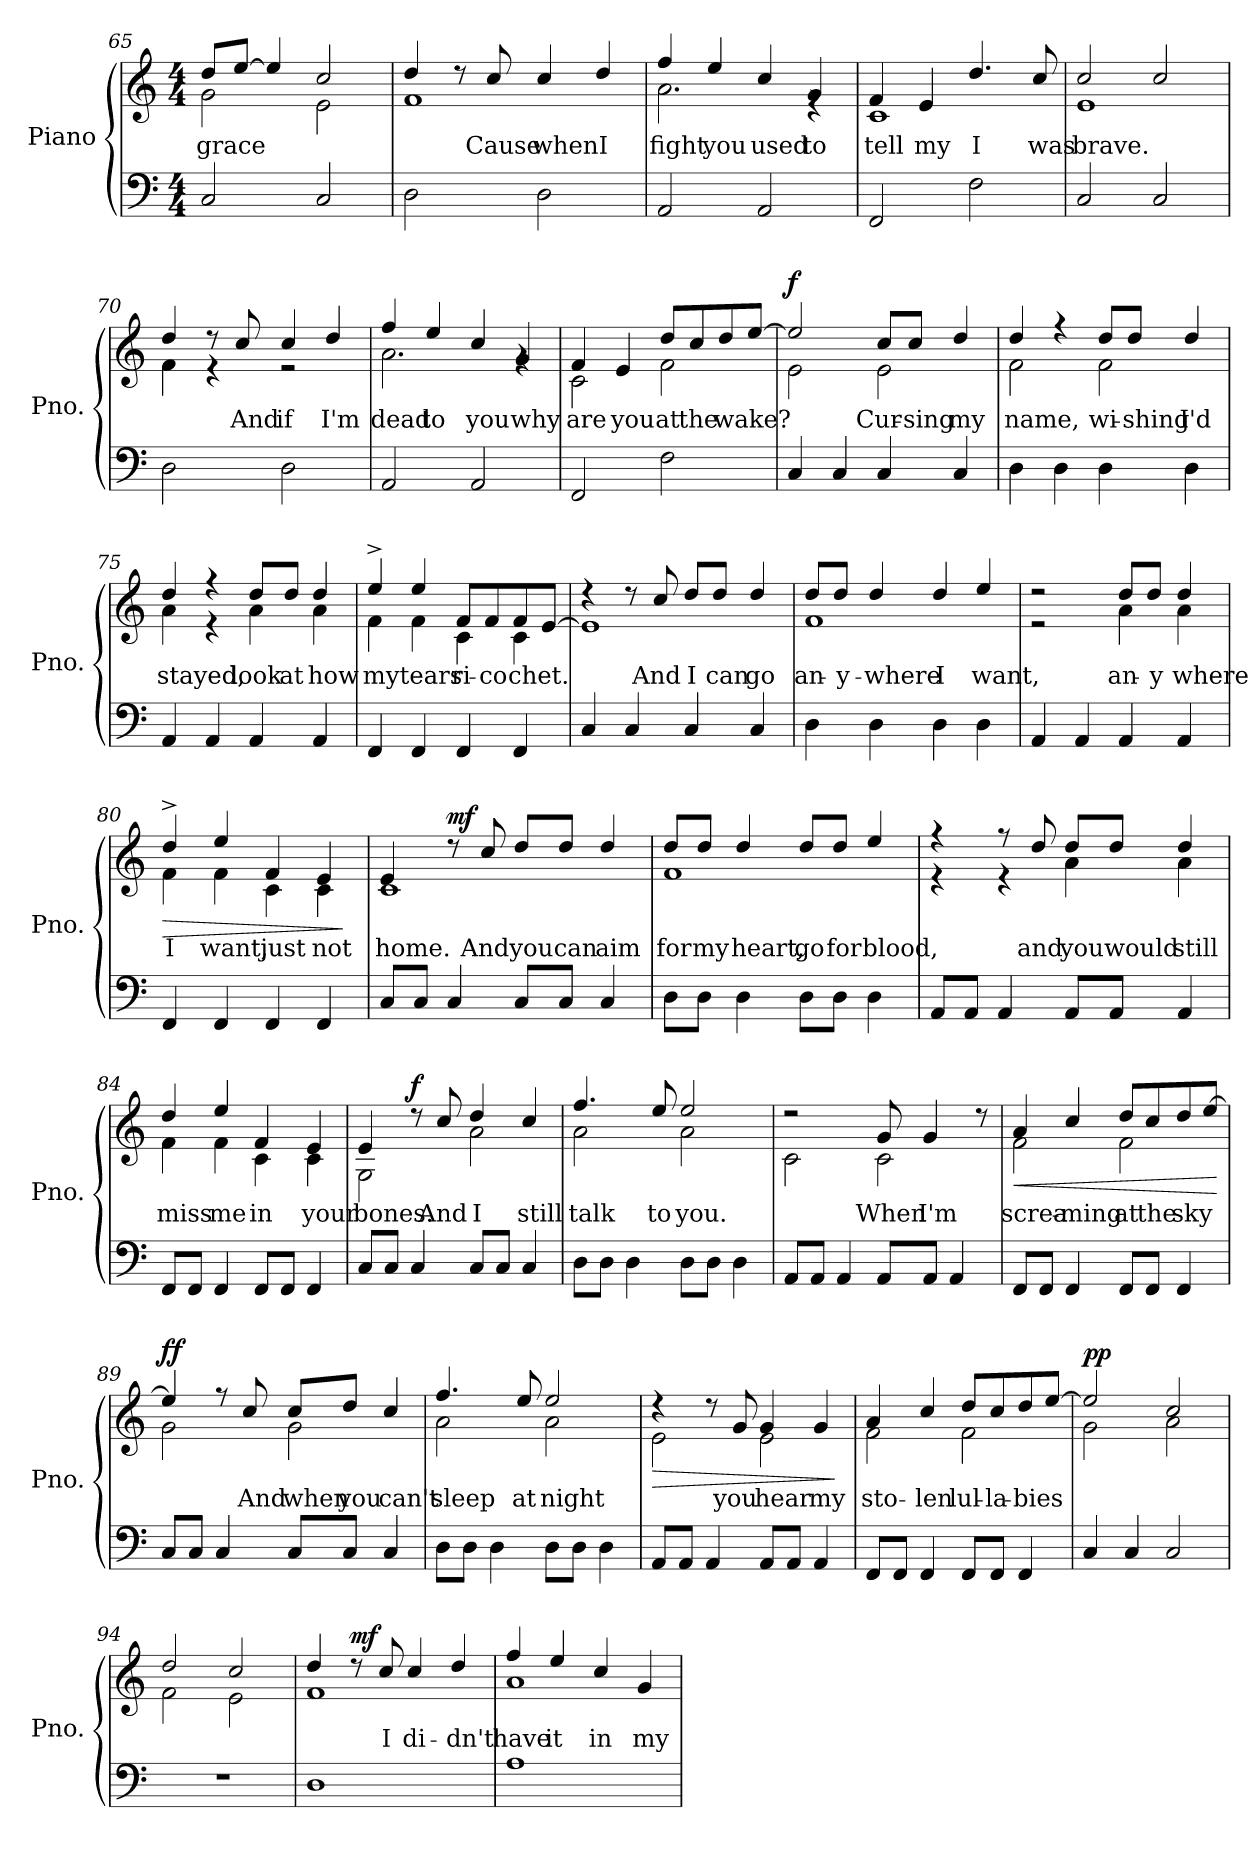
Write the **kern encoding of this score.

**kern	**kern	**text	**dynam
*part1	*part1	*part1	*part1
*staff2	*staff1	*staff1	*staff1/2
*I"Piano	*	*	*
*I'Pno.	*	*	*
*clefF4	*clefG2	*	*
*k[]	*k[]	*	*
*M4/4	*M4/4	*	*
=65	=65	=65	=65
!	!	!LO:LY:b	!
*	*^	*	*
2C/	8dd/L	2g\	grace	.
.	[8ee/J	.	.	.
!	!	!	!LO:LY:b	!
.	4ee/]	.	.	.
2C/	2cc/	2e\	.	.
=66	=66	=66	=66	=66
2D\	4dd/	1f	.	.
.	8r	.	.	.
!	!	!	!LO:LY:b	!
.	8cc/	.	Cause	.
!	!	!	!LO:LY:b	!
2D\	4cc/	.	when	.
!	!	!	!LO:LY:b	!
.	4dd/	.	I	.
!!LO:PB:g=z	!!
=67	=67	=67	=67	=67
!	!	!	!LO:LY:b	!
2AA/	4ff/	2.a\	fight	.
!	!	!	!LO:LY:b	!
.	4ee/	.	you	.
!	!	!	!LO:LY:b	!
2AA/	4cc/	.	used	.
!	!	!	!LO:LY:b	!
.	4g/	4re	to	.
=68	=68	=68	=68	=68
!	!	!	!LO:LY:b	!
2FF/	4f/	1c	tell	.
!	!	!	!LO:LY:b	!
.	4e/	.	my	.
!	!	!	!LO:LY:b	!
2F\	4.dd/	.	I	.
!	!	!	!LO:LY:b	!
.	8cc/	.	was	.
=69	=69	=69	=69	=69
!	!	!	!LO:LY:b	!
2C/	2cc/	1e	brave.	.
2C/	2cc/	.	.	.
=70	=70	=70	=70	=70
2D\	4dd/	4f\	.	.
.	8r	4r	.	.
!	!	!	!LO:LY:b	!
.	8cc/	.	And	.
!	!	!	!LO:LY:b	!
2D\	4cc/	2r	if	.
!	!	!	!LO:LY:b	!
.	4dd/	.	I'm	.
=71	=71	=71	=71	=71
!	!	!	!LO:LY:b	!
2AA/	4ff/	2.a\	dead	.
!	!	!	!LO:LY:b	!
.	4ee/	.	to	.
!	!	!	!LO:LY:b	!
2AA/	4cc/	.	you	.
!	!	!	!LO:LY:b	!
.	4g/	4rg	why	.
!!LO:LB:g=z	!!
=72	=72	=72	=72	=72
!	!	!	!LO:LY:b	!
2FF/	4f/	2c\	are	.
!	!	!	!LO:LY:b	!
.	4e/	.	you	.
!	!	!	!LO:LY:b	!
2F\	8dd/L	2f\	at	.
!	!	!	!LO:LY:b	!
.	8cc/	.	the	.
!	!	!	!LO:LY:b	!
.	8dd/	.	wake?	.
.	[8ee/J	.	.	.
=73	=73	=73	=73	=73
!	!	!	!	!LO:DY:b
4C/	2ee/]	2e\	.	f
4C/	.	.	.	.
!	!	!	!LO:LY:b	!
4C/	8cc/L	2e\	Cur-	.
!	!	!	!LO:LY:b	!
.	8cc/J	.	-sing	.
!	!	!	!LO:LY:b	!
4C/	4dd/	.	my	.
=74	=74	=74	=74	=74
!	!	!	!LO:LY:b	!
4D\	4dd/	2f\	name,	.
4D\	4r	.	.	.
!	!	!	!LO:LY:b	!
4D\	8dd/L	2f\	wi-	.
!	!	!	!LO:LY:b	!
.	8dd/J	.	-shing	.
!	!	!	!LO:LY:b	!
4D\	4dd/	.	I'd	.
=75	=75	=75	=75	=75
!	!	!	!LO:LY:b	!
4AA/	4dd/	4a\	stayed,	.
4AA/	4r	4r	.	.
!	!	!	!LO:LY:b	!
4AA/	8dd/L	4a\	look	.
!	!	!	!LO:LY:b	!
.	8dd/J	.	at	.
!	!	!	!LO:LY:b	!
4AA/	4dd/	4a\	how	.
!!LO:LB:g=z	!!
=76	=76	=76	=76	=76
!	!	!	!LO:LY:b	!
4FF/	4ee^/	4f\	my	.
!	!	!	!LO:LY:b	!
4FF/	4ee/	4f\	tears	.
!	!	!	!LO:LY:b	!
4FF/	8f/L	4c\	ri-	.
!	!	!	!LO:LY:b	!
.	8f/	.	-co	.
!	!	!	!LO:LY:b	!
4FF/	8f/	4c\	chet.	.
.	[8e/J	.	.	.
=77	=77	=77	=77	=77
4C/	4r	1e]	.	.
4C/	8r	.	.	.
!	!	!	!LO:LY:b	!
.	8cc/	.	And	.
!	!	!	!LO:LY:b	!
4C/	8dd/L	.	I	.
!	!	!	!LO:LY:b	!
.	8dd/J	.	can	.
!	!	!	!LO:LY:b	!
4C/	4dd/	.	go	.
=78	=78	=78	=78	=78
!	!	!	!LO:LY:b	!
4D\	8dd/L	1f	an-	.
!	!	!	!LO:LY:b	!
.	8dd/J	.	-y-	.
!	!	!	!LO:LY:b	!
4D\	4dd/	.	-where	.
!	!	!	!LO:LY:b	!
4D\	4dd/	.	I	.
!	!	!	!LO:LY:b	!
4D\	4ee/	.	want,	.
=79	=79	=79	=79	=79
4AA/	2r	2r	.	.
4AA/	.	.	.	.
!	!	!	!LO:LY:b	!
4AA/	8dd/L	4a\	an-	.
!	!	!	!LO:LY:b	!
.	8dd/J	.	-y	.
!	!	!	!LO:LY:b	!
4AA/	4dd/	4a\	where	.
!!LO:LB:g=z	!!
=80	=80	=80	=80	=80
!	!	!	!LO:LY:b	!LO:HP:b
4FF/	4dd^/	4f\	I	>
!	!	!	!LO:LY:b	!
4FF/	4ee/	4f\	want,	.
!	!	!	!LO:LY:b	!
4FF/	4f/	4c\	just	.
!	!	!	!LO:LY:b	!
4FF/	4e/	4c\	not	.
*	*v	*v	*	*
.	.	.	]
=81	=81	=81	=81
!	!	!LO:LY:b	!
*	*^	*	*
8C/L	4e/	1c	home.	.
8C/J	.	.	.	.
!	!	!	!	!LO:DY:b
4C/	8r	.	.	mf
!	!	!	!LO:LY:b	!
.	8cc/	.	And	.
!	!	!	!LO:LY:b	!
8C/L	8dd/L	.	you	.
!	!	!	!LO:LY:b	!
8C/J	8dd/J	.	can	.
!	!	!	!LO:LY:b	!
4C/	4dd/	.	aim	.
=82	=82	=82	=82	=82
!	!	!	!LO:LY:b	!
8D\L	8dd/L	1f	for	.
!	!	!	!LO:LY:b	!
8D\J	8dd/J	.	my	.
!	!	!	!LO:LY:b	!
4D\	4dd/	.	heart,	.
!	!	!	!LO:LY:b	!
8D\L	8dd/L	.	go	.
!	!	!	!LO:LY:b	!
8D\J	8dd/J	.	for	.
!	!	!	!LO:LY:b	!
4D\	4ee/	.	blood,	.
!!LO:LB:g=z	!!
=83	=83	=83	=83	=83
8AA/L	4r	4r	.	.
8AA/J	.	.	.	.
4AA/	8r	4r	.	.
!	!	!	!LO:LY:b	!
.	8dd/	.	and	.
!	!	!	!LO:LY:b	!
8AA/L	8dd/L	4a\	you	.
!	!	!	!LO:LY:b	!
8AA/J	8dd/J	.	would	.
!	!	!	!LO:LY:b	!
4AA/	4dd/	4a\	still	.
=84	=84	=84	=84	=84
!	!	!	!LO:LY:b	!
8FF/L	4dd/	4f\	miss	.
8FF/J	.	.	.	.
!	!	!	!LO:LY:b	!
4FF/	4ee/	4f\	me	.
!	!	!	!LO:LY:b	!
8FF/L	4f/	4c\	in	.
8FF/J	.	.	.	.
!	!	!	!LO:LY:b	!
4FF/	4e/	4c\	your	.
=85	=85	=85	=85	=85
!	!	!	!LO:LY:b	!
8C/L	4e/	2G\	bones.	.
8C/J	.	.	.	.
!	!	!	!	!LO:DY:b
4C/	8r	.	.	f
!	!	!	!LO:LY:b	!
.	8cc/	.	And	.
!	!	!	!LO:LY:b	!
8C/L	4dd/	2a\	I	.
8C/J	.	.	.	.
!	!	!	!LO:LY:b	!
4C/	4cc/	.	still	.
=86	=86	=86	=86	=86
!	!	!	!LO:LY:b	!
8D\L	4.ff/	2a\	talk	.
8D\J	.	.	.	.
4D\	.	.	.	.
!	!	!	!LO:LY:b	!
.	8ee/	.	to	.
!	!	!	!LO:LY:b	!
8D\L	2ee/	2a\	you.	.
8D\J	.	.	.	.
4D\	.	.	.	.
!!LO:LB:g=z	!!
=87	=87	=87	=87	=87
8AA/L	2r	2c\	.	.
8AA/J	.	.	.	.
4AA/	.	.	.	.
!	!	!	!LO:LY:b	!
8AA/L	8g/	2c\	When	.
!	!	!	!LO:LY:b	!
8AA/J	4g/	.	I'm	.
4AA/	.	.	.	.
.	8r	.	.	.
=88	=88	=88	=88	=88
!	!	!	!LO:LY:b	!LO:HP:b
8FF/L	4a/	2f\	screa-	<
8FF/J	.	.	.	.
!	!	!	!LO:LY:b	!
4FF/	4cc/	.	-ming	.
!	!	!	!LO:LY:b	!
8FF/L	8dd/L	2f\	at	.
!	!	!	!LO:LY:b	!
8FF/J	8cc/	.	the	.
!	!	!	!LO:LY:b	!
4FF/	8dd/	.	sky	.
.	[8ee/J	.	.	.
*	*v	*v	*	*
.	.	.	[
=89	=89	=89	=89
!	!	!LO:LY:b	!LO:DY:b
*	*^	*	*
8C/L	4ee/]	2g\	.	ff
8C/J	.	.	.	.
4C/	8r	.	.	.
!	!	!	!LO:LY:b	!
.	8cc/	.	And	.
!	!	!	!LO:LY:b	!
8C/L	8cc/L	2g\	when	.
!	!	!	!LO:LY:b	!
8C/J	8dd/J	.	you	.
!	!	!	!LO:LY:b	!
4C/	4cc/	.	can't	.
!!LO:LB:g=z	!!
=90	=90	=90	=90	=90
!	!	!	!LO:LY:b	!
8D\L	4.ff/	2a\	sleep	.
8D\J	.	.	.	.
4D\	.	.	.	.
!	!	!	!LO:LY:b	!
.	8ee/	.	at	.
!	!	!	!LO:LY:b	!
8D\L	2ee/	2a\	night	.
8D\J	.	.	.	.
4D\	.	.	.	.
=91	=91	=91	=91	=91
!	!	!	!	!LO:HP:b
8AA/L	4r	2e\	.	>
8AA/J	.	.	.	.
4AA/	8r	.	.	.
!	!	!	!LO:LY:b	!
.	8g/	.	you	.
!	!	!	!LO:LY:b	!
8AA/L	4g/	2e\	hear	.
8AA/J	.	.	.	.
!	!	!	!LO:LY:b	!
4AA/	4g/	.	my	.
*	*v	*v	*	*
.	.	.	]
=92	=92	=92	=92
!	!	!LO:LY:b	!
*	*^	*	*
8FF/L	4a/	2f\	sto-	.
8FF/J	.	.	.	.
!	!	!	!LO:LY:b	!
4FF/	4cc/	.	-len	.
!	!	!	!LO:LY:b	!
8FF/L	8dd/L	2f\	lul-	.
!	!	!	!LO:LY:b	!
8FF/J	8cc/	.	-la-	.
!	!	!	!LO:LY:b	!
4FF/	8dd/	.	-bies	.
.	[8ee/J	.	.	.
=93	=93	=93	=93	=93
!	!	!	!	!LO:DY:b
4C/	2ee/]	2g\	.	pp
4C/	.	.	.	.
2C/	2cc/	2a\	.	.
=94	=94	=94	=94	=94
1r	2dd/	2f\	.	.
.	2cc/	2e\	.	.
!!LO:PB:g=z	!!
=95	=95	=95	=95	=95
1D	4dd/	1f	.	.
!	!	!	!	!LO:DY:b
.	8r	.	.	mf
!	!	!	!LO:LY:b	!
.	8cc/	.	I	.
!	!	!	!LO:LY:b	!
.	4cc/	.	di-	.
!	!	!	!LO:LY:b	!
.	4dd/	.	-dn't	.
=96	=96	=96	=96	=96
!	!	!	!LO:LY:b	!
1A	4ff/	1a	have	.
!	!	!	!LO:LY:b	!
.	4ee/	.	it	.
!	!	!	!LO:LY:b	!
.	4cc/	.	in	.
!	!	!	!LO:LY:b	!
.	4g/	.	my-	.
*	*v	*v	*	*
=	=	=	=
*-	*-	*-	*-
